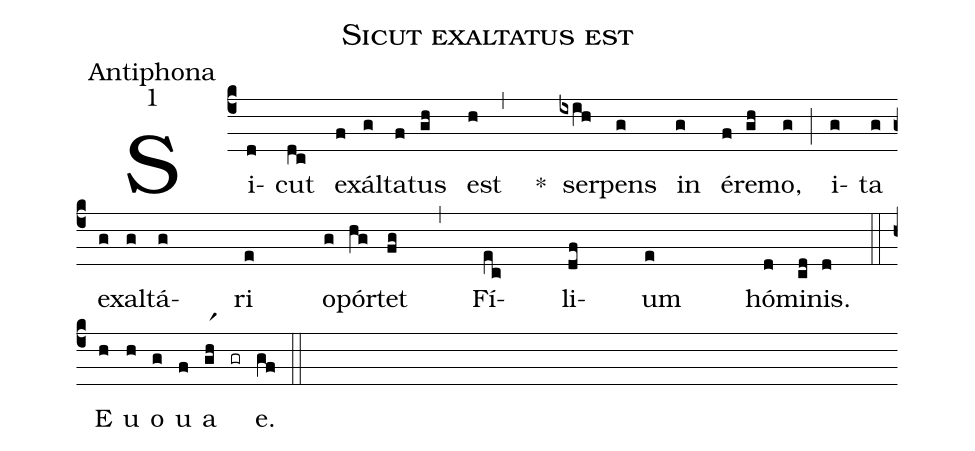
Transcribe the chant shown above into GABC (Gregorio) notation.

name:Sicut exaltatus est ;
office-part:Antiphona;
mode:1;
%%
(c4) Si(d)cut(dc) ex(f)ál(g)ta(f)tus(gh) est(h) (,) *() ser(ixih)pens(g) in(g) é(f)re(gh)mo,(g) (;) i(g)ta(g) ex(g)al(g)tá(g)ri(e) o(g)pór(hg)tet(fg) (,) Fí(ec)li(df)um(e) hó(d)mi(cd)nis.(d) (::z)
 E(h) u(h) o(g) u(f) a(ghr1) (gr) e.(gf)
(::)
